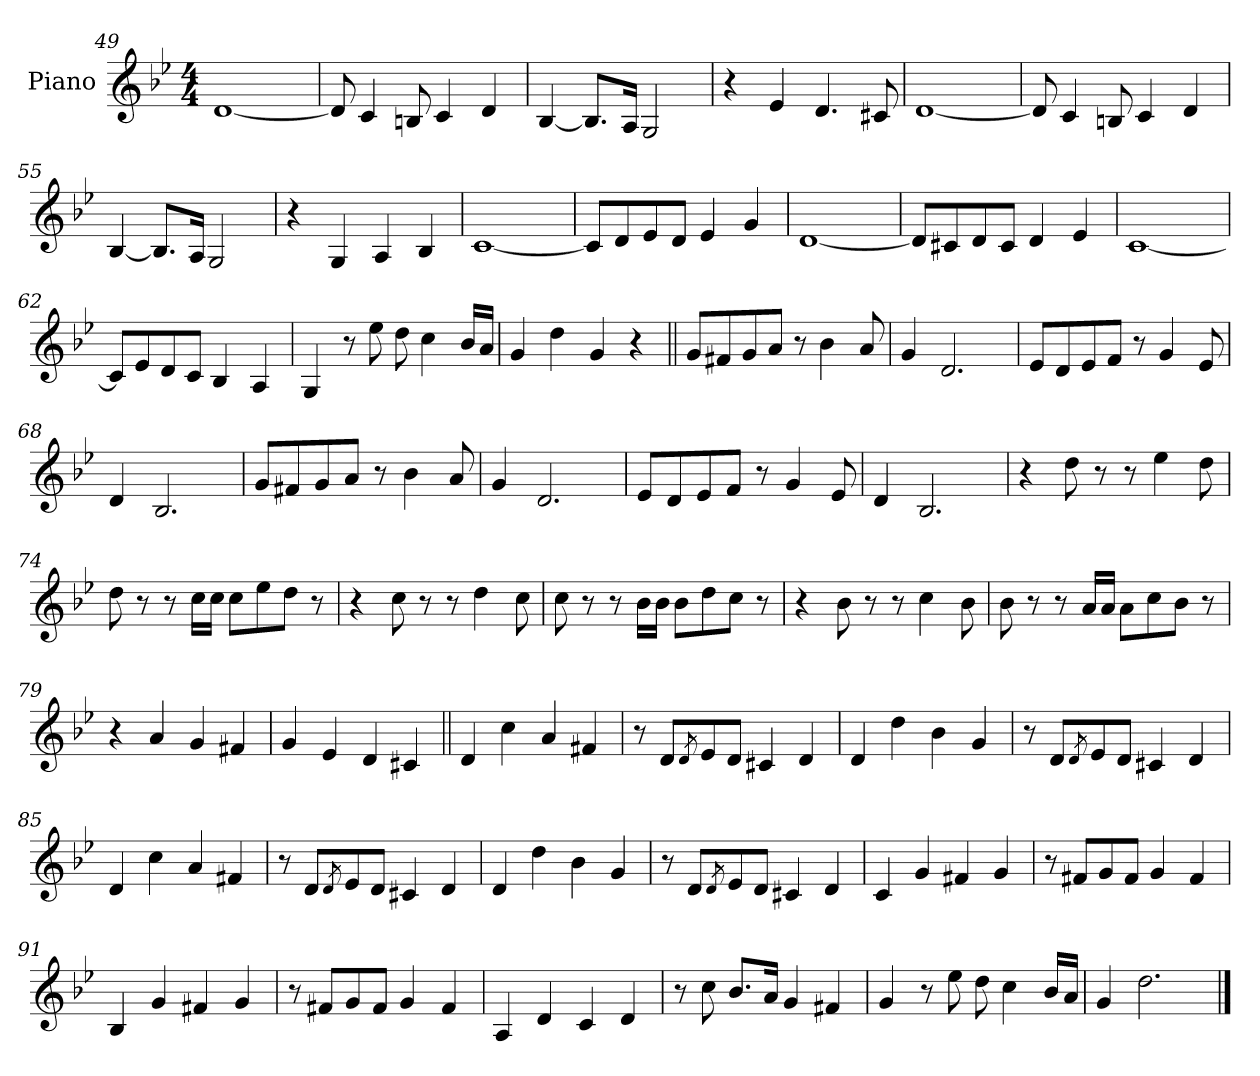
**kern
*part1
*staff1
*I"Piano
*I'Pno.
*clefG2
*k[b-e-]
*M4/4
=49
[1d
=50
8d]
4c
8Bn
4c
4d
=51
[4B-
8.B-L]
16AJk
2G
=52
4r
4e-
4.d
8c#X
=53
[1d
=54
8d]
4c
8Bn
4c
4d
=55
[4B-
8.B-L]
16AJk
2G
=56
4r
4G
4A
4B-
=57
[1c
=58
8cL]
8d
8e-
8dJ
4e-
4g
=59
[1d
=60
8dL]
8c#X
8d
8c#J
4d
4e-
=61
[1c
=62
8cL]
8e-
8d
8cJ
4B-
4A
=63
4G
8r
8ee-
8dd
4cc
16b-LL
16aJJ
=64
4g
4dd
4g
4r
=65||
8gL
8f#X
8g
8aJ
8r
4b-
8a
=66
4g
2.d
=67
8e-L
8d
8e-
8fJ
8r
4g
8e-
=68
4d
2.B-
=69
8gL
8f#X
8g
8aJ
8r
4b-
8a
=70
4g
2.d
=71
8e-L
8d
8e-
8fJ
8r
4g
8e-
=72
4d
2.B-
=73
4r
8dd
8r
8r
4ee-
8dd
=74
8dd
8r
8r
16ccLL
16ccJJ
8ccL
8ee-
8ddJ
8r
=75
4r
8cc
8r
8r
4dd
8cc
=76
8cc
8r
8r
16b-LL
16b-JJ
8b-L
8dd
8ccJ
8r
=77
4r
8b-
8r
8r
4cc
8b-
=78
8b-
8r
8r
16aLL
16aJJ
8aL
8cc
8b-J
8r
=79
4r
4a
4g
4f#X
=80
4g
4e-
4d
4c#X
=81||
4d
4cc
4a
4f#X
=82
8r
8dL
8qd
8e-
8dJ
4c#X
4d
=83
4d
4dd
4b-
4g
=84
8r
8dL
8qd
8e-
8dJ
4c#X
4d
=85
4d
4cc
4a
4f#X
=86
8r
8dL
8qd
8e-
8dJ
4c#X
4d
=87
4d
4dd
4b-
4g
=88
8r
8dL
8qd
8e-
8dJ
4c#X
4d
=89
4c
4g
4f#X
4g
=90
8r
8f#XL
8g
8f#J
4g
4f#
=91
4B-
4g
4f#X
4g
=92
8r
8f#XL
8g
8f#J
4g
4f#
=93
4A
4d
4c
4d
=94
8r
8cc
8.b-L
16aJk
4g
4f#X
=95
4g
8r
8ee-
8dd
4cc
16b-LL
16aJJ
=96
4g
2.dd
==
*-
